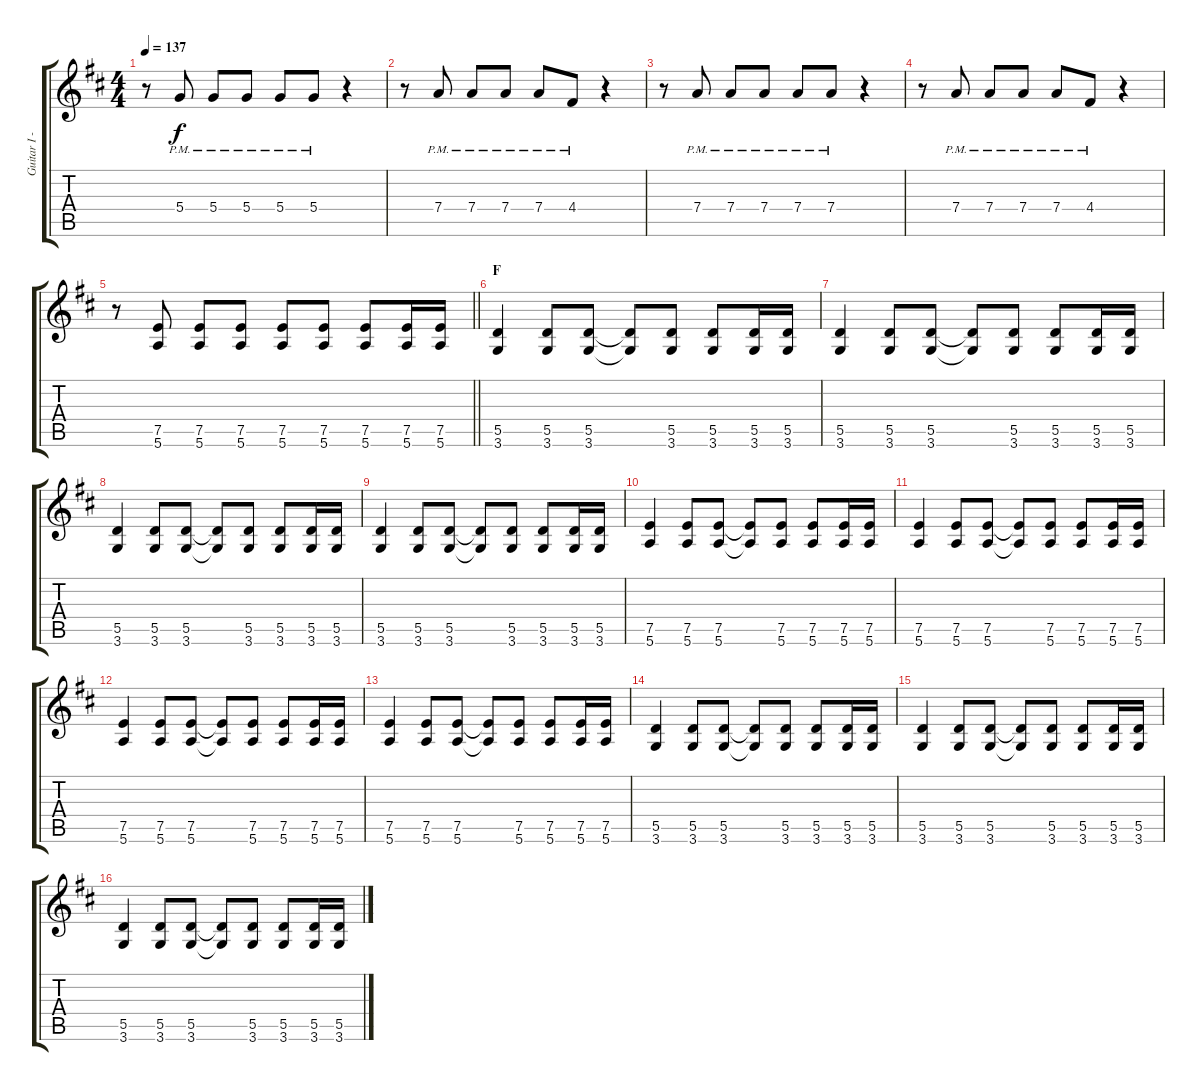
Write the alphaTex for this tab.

\track ("Guitar I - Gotoh" "Guitar I -") {instrument overdrivenguitar}
\staff {score tabs}
\tuning (E4 B3 G3 D3 A2 E2) {hide}
\ts (4 4)
\tempo 137
\clef g2
\ks d
r.8{dy f} 5.4{pm}.8 5.4{pm}.8 5.4{pm}.8 5.4{pm}.8 5.4{pm}.8 r.4 |
r.8 7.4{pm}.8 7.4{pm}.8 7.4{pm}.8 7.4{pm}.8 4.4{pm}.8 r.4 |
r.8 7.4{pm}.8 7.4{pm}.8 7.4{pm}.8 7.4{pm}.8 7.4{pm}.8 r.4 |
r.8 7.4{pm}.8 7.4{pm}.8 7.4{pm}.8 7.4{pm}.8 4.4{pm}.8 r.4 |
\barLineRight lightlight
r.8 (7.5 5.6).8{volume 12} (7.5 5.6).8{volume 14} (7.5 5.6).8 (7.5 5.6).8 (7.5 5.6).8 (7.5 5.6).8 (7.5 5.6).16 (7.5 5.6).16 |
\section ("" "F")
(5.5 3.6).4 (5.5 3.6).8 (5.5 3.6).8 (5.5{t} 3.6{t}).8 (5.5 3.6).8 (5.5 3.6).8 (5.5 3.6).16 (5.5 3.6).16 |
(5.5 3.6).4 (5.5 3.6).8 (5.5 3.6).8 (5.5{t} 3.6{t}).8 (5.5 3.6).8 (5.5 3.6).8 (5.5 3.6).16 (5.5 3.6).16 |
(5.5 3.6).4 (5.5 3.6).8 (5.5 3.6).8 (5.5{t} 3.6{t}).8 (5.5 3.6).8 (5.5 3.6).8 (5.5 3.6).16 (5.5 3.6).16 |
(5.5 3.6).4 (5.5 3.6).8 (5.5 3.6).8 (5.5{t} 3.6{t}).8 (5.5 3.6).8 (5.5 3.6).8 (5.5 3.6).16 (5.5 3.6).16 |
(7.5 5.6).4 (7.5 5.6).8 (7.5 5.6).8 (7.5{t} 5.6{t}).8 (7.5 5.6).8 (7.5 5.6).8 (7.5 5.6).16 (7.5 5.6).16 |
(7.5 5.6).4 (7.5 5.6).8 (7.5 5.6).8 (7.5{t} 5.6{t}).8 (7.5 5.6).8 (7.5 5.6).8 (7.5 5.6).16 (7.5 5.6).16 |
(7.5 5.6).4 (7.5 5.6).8 (7.5 5.6).8 (7.5{t} 5.6{t}).8 (7.5 5.6).8 (7.5 5.6).8 (7.5 5.6).16 (7.5 5.6).16 |
(7.5 5.6).4 (7.5 5.6).8 (7.5 5.6).8 (7.5{t} 5.6{t}).8 (7.5 5.6).8 (7.5 5.6).8 (7.5 5.6).16 (7.5 5.6).16 |
(5.5 3.6).4 (5.5 3.6).8 (5.5 3.6).8 (5.5{t} 3.6{t}).8 (5.5 3.6).8 (5.5 3.6).8 (5.5 3.6).16 (5.5 3.6).16 |
(5.5 3.6).4 (5.5 3.6).8 (5.5 3.6).8 (5.5{t} 3.6{t}).8 (5.5 3.6).8 (5.5 3.6).8 (5.5 3.6).16 (5.5 3.6).16 |
(5.5 3.6).4 (5.5 3.6).8 (5.5 3.6).8 (5.5{t} 3.6{t}).8 (5.5 3.6).8 (5.5 3.6).8 (5.5 3.6).16 (5.5 3.6).16
